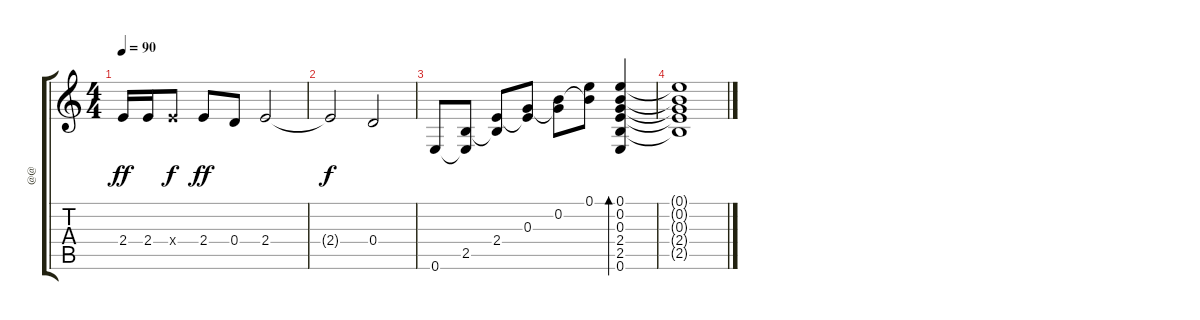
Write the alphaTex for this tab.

\track ("@@" "@@") {instrument acousticguitarsteel}
\staff {score tabs}
\tuning (E4 B3 G3 D3 A2 E2) {hide}
\ts (4 4)
\tempo 90
\clef g2
\ks c
2.4.16{dy ff} 2.4.16 2.4{x}.8{dy f} 2.4.8{dy ff} 0.4.8 2.4.2 |
2.4{t}.2{dy f} 0.4.2 |
0.6.8{volume 3} (2.5 0.6{t}).8 (2.4 2.5{t}).8 (0.3 2.4{t}).8 (0.2 0.3{t}).8 (0.1 0.2{t}).8 (0.1 0.2 0.3 2.4 2.5 0.6).4{bd 60} |
(0.1{t} 0.2{t} 0.3{t} 2.4{t} 2.5{t}).1
